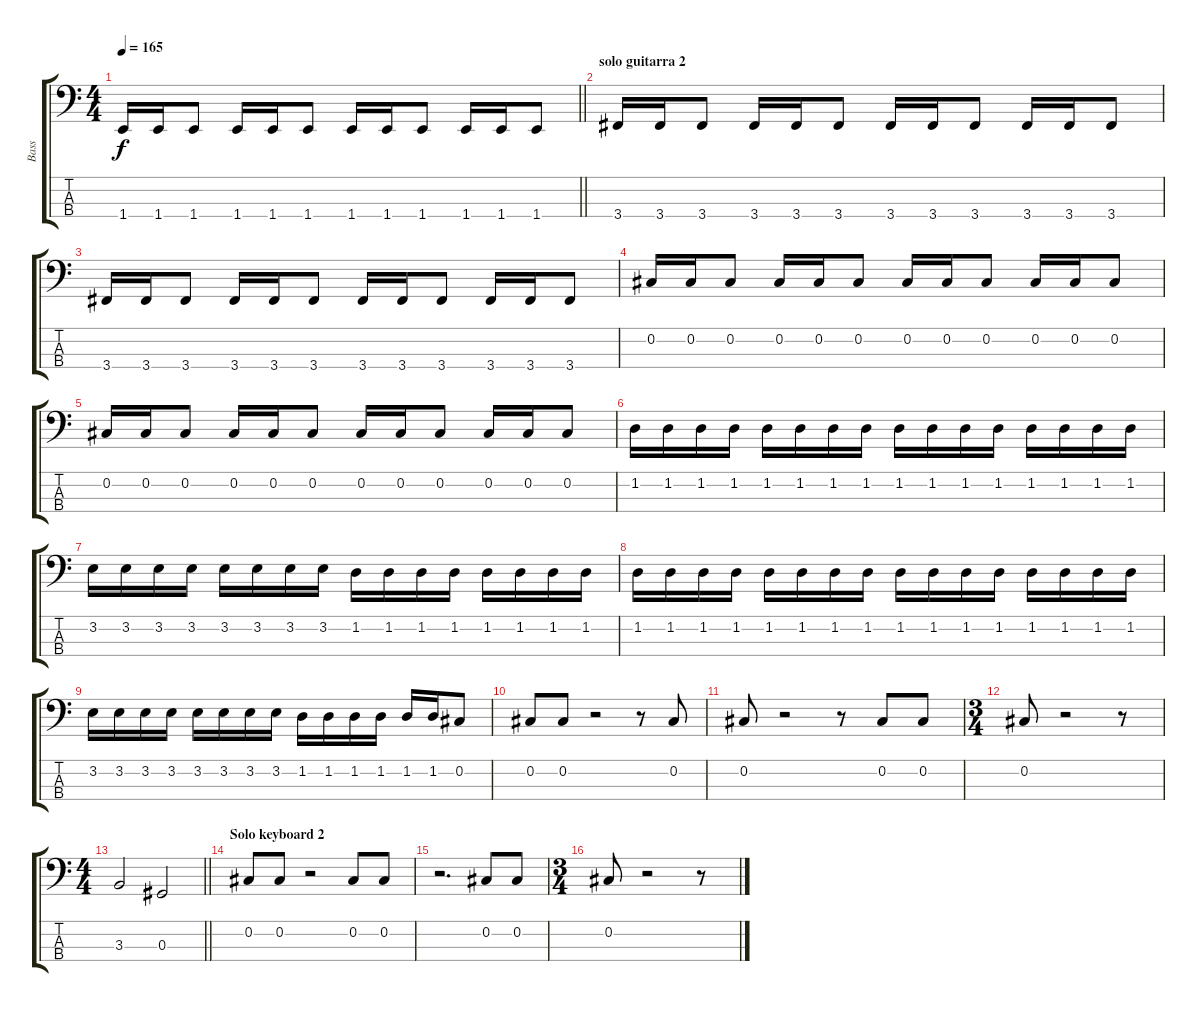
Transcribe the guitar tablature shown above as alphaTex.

\track ("Bass" "Bass") {instrument electricbassfinger}
\staff {score tabs}
\tuning (Gb2 Db2 Ab1 Eb1) {hide}
\ts (4 4)
\tempo 165
\clef f4
\barLineRight lightlight
\ks c
1.4.16{dy f} 1.4.16 1.4.8 1.4.16 1.4.16 1.4.8 1.4.16 1.4.16 1.4.8 1.4.16 1.4.16 1.4.8 |
\section ("" "solo guitarra 2")
3.4.16 3.4.16 3.4.8 3.4.16 3.4.16 3.4.8 3.4.16 3.4.16 3.4.8 3.4.16 3.4.16 3.4.8 |
3.4.16 3.4.16 3.4.8 3.4.16 3.4.16 3.4.8 3.4.16 3.4.16 3.4.8 3.4.16 3.4.16 3.4.8 |
0.2.16 0.2.16 0.2.8 0.2.16 0.2.16 0.2.8 0.2.16 0.2.16 0.2.8 0.2.16 0.2.16 0.2.8 |
0.2.16 0.2.16 0.2.8 0.2.16 0.2.16 0.2.8 0.2.16 0.2.16 0.2.8 0.2.16 0.2.16 0.2.8 |
1.2.16{volume 15 balance 8} 1.2.16 1.2.16 1.2.16 1.2.16 1.2.16 1.2.16 1.2.16 1.2.16 1.2.16 1.2.16 1.2.16 1.2.16 1.2.16 1.2.16 1.2.16 |
3.2.16 3.2.16 3.2.16 3.2.16 3.2.16 3.2.16 3.2.16 3.2.16 1.2.16 1.2.16 1.2.16 1.2.16 1.2.16 1.2.16 1.2.16 1.2.16 |
1.2.16 1.2.16 1.2.16 1.2.16 1.2.16 1.2.16 1.2.16 1.2.16 1.2.16 1.2.16 1.2.16 1.2.16 1.2.16 1.2.16 1.2.16 1.2.16 |
3.2.16 3.2.16 3.2.16 3.2.16 3.2.16 3.2.16 3.2.16 3.2.16 1.2.16 1.2.16 1.2.16 1.2.16 1.2.16{volume 15 balance 8} 1.2.16 0.2.8 |
0.2.8 0.2.8 r.2 r.8 0.2.8 |
0.2.8 r.2 r.8 0.2.8 0.2.8 |
\ts (3 4)
0.2.8 r.2 r.8 |
\ts (4 4)
\barLineRight lightlight
3.3.2 0.3.2 |
\section ("" "Solo keyboard 2")
0.2.8 0.2.8 r.2 0.2.8 0.2.8 |
r.2{d} 0.2.8 0.2.8 |
\ts (3 4)
0.2.8 r.2 r.8
